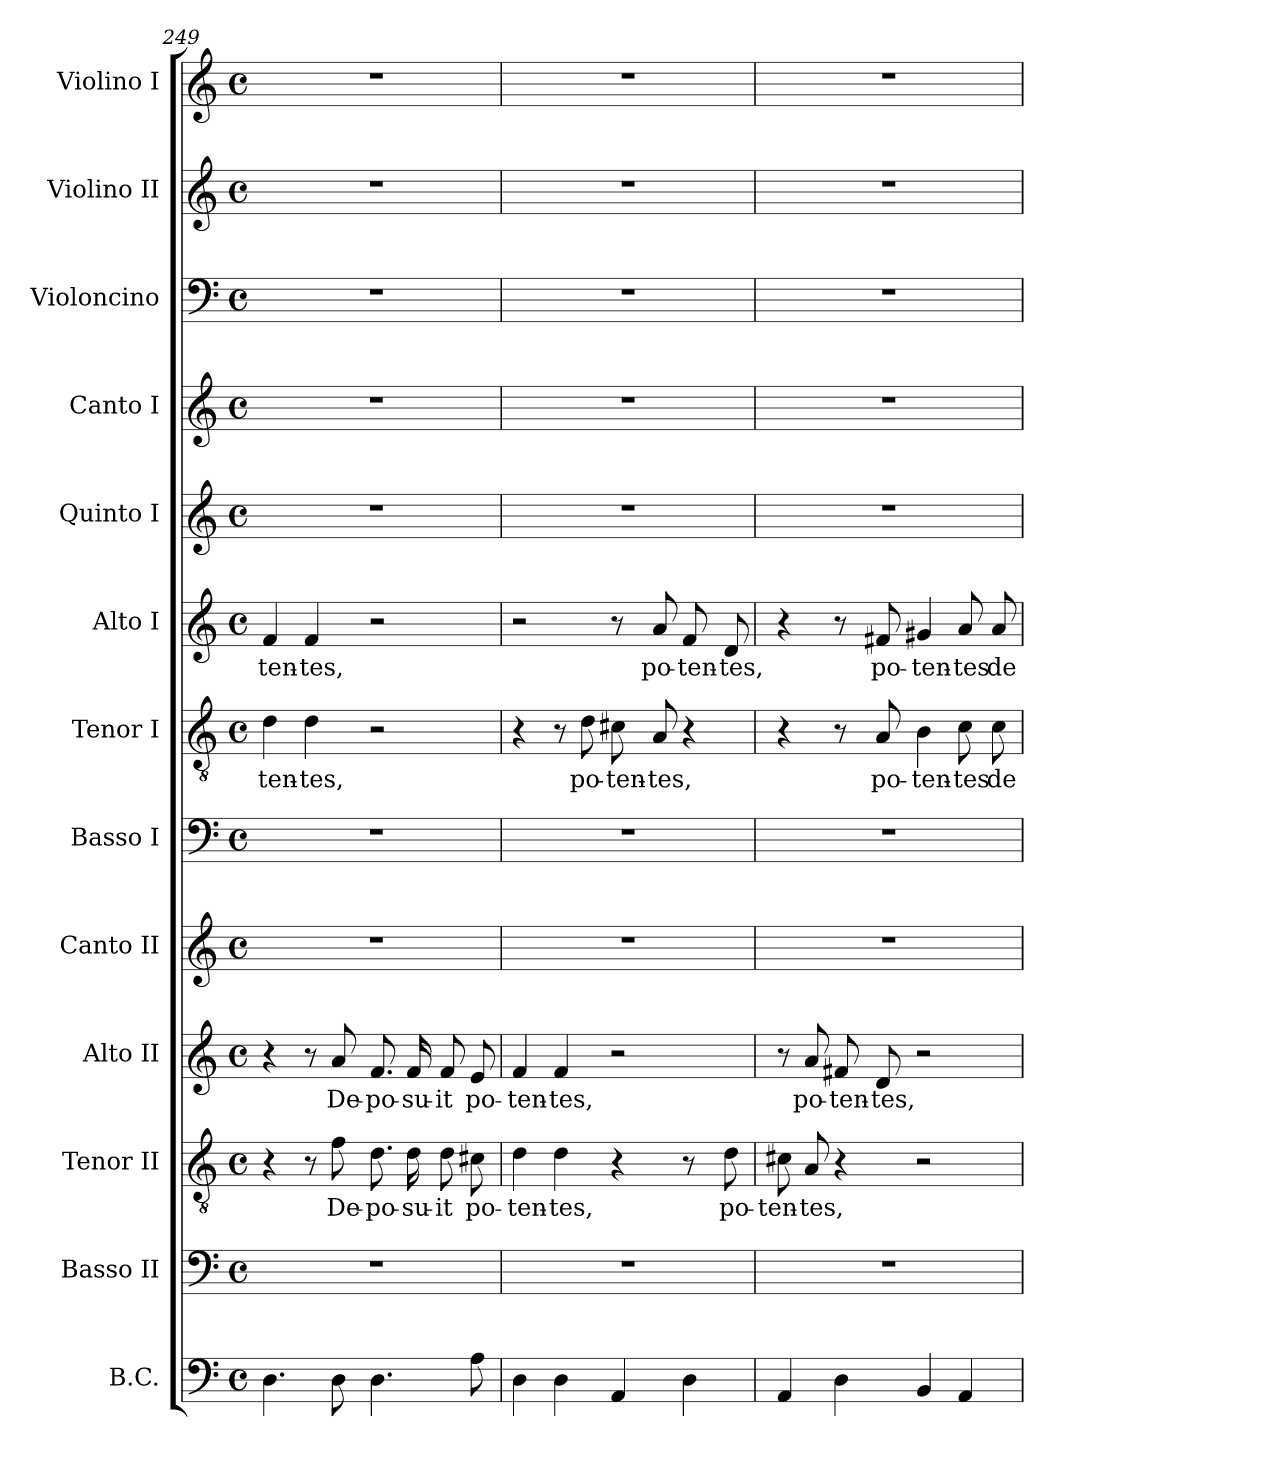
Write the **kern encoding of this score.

**kern	**kern	**kern	**text	**kern	**text	**kern	**kern	**kern	**text	**kern	**text	**kern	**kern	**kern	**kern	**kern
*part13	*part12	*part11	*part11	*part10	*part10	*part9	*part8	*part7	*part7	*part6	*part6	*part5	*part4	*part3	*part2	*part1
*staff13	*staff12	*staff11	*staff11	*staff10	*staff10	*staff9	*staff8	*staff7	*staff7	*staff6	*staff6	*staff5	*staff4	*staff3	*staff2	*staff1
*I"B.C.	*I"Basso II	*I"Tenor II	*	*I"Alto II	*	*I"Canto II	*I"Basso I	*I"Tenor I	*	*I"Alto I	*	*I"Quinto I	*I"Canto I	*I"Violoncino	*I"Violino II	*I"Violino I
*I'BC	*I'B 2	*I'T 2	*	*I'A 2	*	*I'C 2	*I'B 1	*I'T 1	*	*I'A 1	*	*I'Q 1	*I'C 1	*	*I'Vln. II	*I'Vln. I
*clefF4	*clefF4	*clefGv2	*	*clefG2	*	*clefG2	*clefF4	*clefGv2	*	*clefG2	*	*clefG2	*clefG2	*clefF4	*clefG2	*clefG2
*k[]	*k[]	*k[]	*	*k[]	*	*k[]	*k[]	*k[]	*	*k[]	*	*k[]	*k[]	*k[]	*k[]	*k[]
*C:	*C:	*C:	*	*C:	*	*C:	*C:	*C:	*	*C:	*	*C:	*C:	*C:	*C:	*C:
*M4/4	*M4/4	*M4/4	*	*M4/4	*	*M4/4	*M4/4	*M4/4	*	*M4/4	*	*M4/4	*M4/4	*M4/4	*M4/4	*M4/4
*met(c)	*met(c)	*met(c)	*	*met(c)	*	*met(c)	*met(c)	*met(c)	*	*met(c)	*	*met(c)	*met(c)	*met(c)	*met(c)	*met(c)
=249	=249	=249	=249	=249	=249	=249	=249	=249	=249	=249	=249	=249	=249	=249	=249	=249
!	!	!	!	!	!	!	!	!	!LO:LY:b	!	!	!	!	!	!	!
!	!	!	!	!	!	!	!	!	!	!	!LO:LY:b	!	!	!	!	!
4.D\	1r	4r	.	4r	.	1r	1r	4d\	-ten-	4f/	-ten-	1r	1r	1r	1r	1r
!	!	!	!	!	!	!	!	!	!LO:LY:b	!	!	!	!	!	!	!
!	!	!	!	!	!	!	!	!	!	!	!LO:LY:b	!	!	!	!	!
.	.	8r	.	8r	.	.	.	4d\	-tes,	4f/	-tes,	.	.	.	.	.
!	!	!	!LO:LY:b	!	!	!	!	!	!	!	!	!	!	!	!	!
!	!	!	!	!	!LO:LY:b	!	!	!	!	!	!	!	!	!	!	!
8D\	.	8f\	De-	8a/	De-	.	.	.	.	.	.	.	.	.	.	.
!	!	!	!LO:LY:b	!	!	!	!	!	!	!	!	!	!	!	!	!
!	!	!	!	!	!LO:LY:b	!	!	!	!	!	!	!	!	!	!	!
4.D\	.	8.d\	-po-	8.f/	-po-	.	.	2r	.	2r	.	.	.	.	.	.
!	!	!	!LO:LY:b	!	!	!	!	!	!	!	!	!	!	!	!	!
!	!	!	!	!	!LO:LY:b	!	!	!	!	!	!	!	!	!	!	!
.	.	16d\	-su-	16f/	-su-	.	.	.	.	.	.	.	.	.	.	.
!	!	!	!LO:LY:b	!	!	!	!	!	!	!	!	!	!	!	!	!
!	!	!	!	!	!LO:LY:b	!	!	!	!	!	!	!	!	!	!	!
.	.	8d\	-it	8f/	-it	.	.	.	.	.	.	.	.	.	.	.
!	!	!	!LO:LY:b	!	!	!	!	!	!	!	!	!	!	!	!	!
!	!	!	!	!	!LO:LY:b	!	!	!	!	!	!	!	!	!	!	!
8A\	.	8c#X\	po-	8e/	po-	.	.	.	.	.	.	.	.	.	.	.
=250	=250	=250	=250	=250	=250	=250	=250	=250	=250	=250	=250	=250	=250	=250	=250	=250
!	!	!	!LO:LY:b	!	!	!	!	!	!	!	!	!	!	!	!	!
!	!	!	!	!	!LO:LY:b	!	!	!	!	!	!	!	!	!	!	!
4D\	1r	4d\	-ten-	4f/	-ten-	1r	1r	4r	.	2r	.	1r	1r	1r	1r	1r
!	!	!	!LO:LY:b	!	!	!	!	!	!	!	!	!	!	!	!	!
!	!	!	!	!	!LO:LY:b	!	!	!	!	!	!	!	!	!	!	!
4D\	.	4d\	-tes,	4f/	-tes,	.	.	8r	.	.	.	.	.	.	.	.
!	!	!	!	!	!	!	!	!	!LO:LY:b	!	!	!	!	!	!	!
.	.	.	.	.	.	.	.	8d\	po-	.	.	.	.	.	.	.
!	!	!	!	!	!	!	!	!	!LO:LY:b	!	!	!	!	!	!	!
4AA/	.	4r	.	2r	.	.	.	8c#X\	-ten-	8r	.	.	.	.	.	.
!	!	!	!	!	!	!	!	!	!LO:LY:b	!	!	!	!	!	!	!
!	!	!	!	!	!	!	!	!	!	!	!LO:LY:b	!	!	!	!	!
.	.	.	.	.	.	.	.	8A/	-tes,	8a/	po-	.	.	.	.	.
!	!	!	!	!	!	!	!	!	!	!	!LO:LY:b	!	!	!	!	!
4D\	.	8r	.	.	.	.	.	4r	.	8f/	-ten-	.	.	.	.	.
!	!	!	!LO:LY:b	!	!	!	!	!	!	!	!	!	!	!	!	!
!	!	!	!	!	!	!	!	!	!	!	!LO:LY:b	!	!	!	!	!
.	.	8d\	po-	.	.	.	.	.	.	8d/	-tes,	.	.	.	.	.
=251	=251	=251	=251	=251	=251	=251	=251	=251	=251	=251	=251	=251	=251	=251	=251	=251
!	!	!	!LO:LY:b	!	!	!	!	!	!	!	!	!	!	!	!	!
4AA/	1r	8c#X\	-ten-	8r	.	1r	1r	4r	.	4r	.	1r	1r	1r	1r	1r
!	!	!	!LO:LY:b	!	!	!	!	!	!	!	!	!	!	!	!	!
!	!	!	!	!	!LO:LY:b	!	!	!	!	!	!	!	!	!	!	!
.	.	8A/	-tes,	8a/	po-	.	.	.	.	.	.	.	.	.	.	.
!	!	!	!	!	!LO:LY:b	!	!	!	!	!	!	!	!	!	!	!
4D\	.	4r	.	8f#X/	-ten-	.	.	8r	.	8r	.	.	.	.	.	.
!	!	!	!	!	!LO:LY:b	!	!	!	!	!	!	!	!	!	!	!
!	!	!	!	!	!	!	!	!	!LO:LY:b	!	!	!	!	!	!	!
!	!	!	!	!	!	!	!	!	!	!	!LO:LY:b	!	!	!	!	!
.	.	.	.	8d/	-tes,	.	.	8A/	po-	8f#X/	po-	.	.	.	.	.
!	!	!	!	!	!	!	!	!	!LO:LY:b	!	!	!	!	!	!	!
!	!	!	!	!	!	!	!	!	!	!	!LO:LY:b	!	!	!	!	!
4BB/	.	2r	.	2r	.	.	.	4B\	-ten-	4g#X/	-ten-	.	.	.	.	.
!	!	!	!	!	!	!	!	!	!LO:LY:b	!	!	!	!	!	!	!
!	!	!	!	!	!	!	!	!	!	!	!LO:LY:b	!	!	!	!	!
4AA/	.	.	.	.	.	.	.	8c\	-tes	8a/	-tes	.	.	.	.	.
!	!	!	!	!	!	!	!	!	!LO:LY:b	!	!	!	!	!	!	!
!	!	!	!	!	!	!	!	!	!	!	!LO:LY:b	!	!	!	!	!
.	.	.	.	.	.	.	.	8c\	de	8a/	de	.	.	.	.	.
=	=	=	=	=	=	=	=	=	=	=	=	=	=	=	=	=
*-	*-	*-	*-	*-	*-	*-	*-	*-	*-	*-	*-	*-	*-	*-	*-	*-
